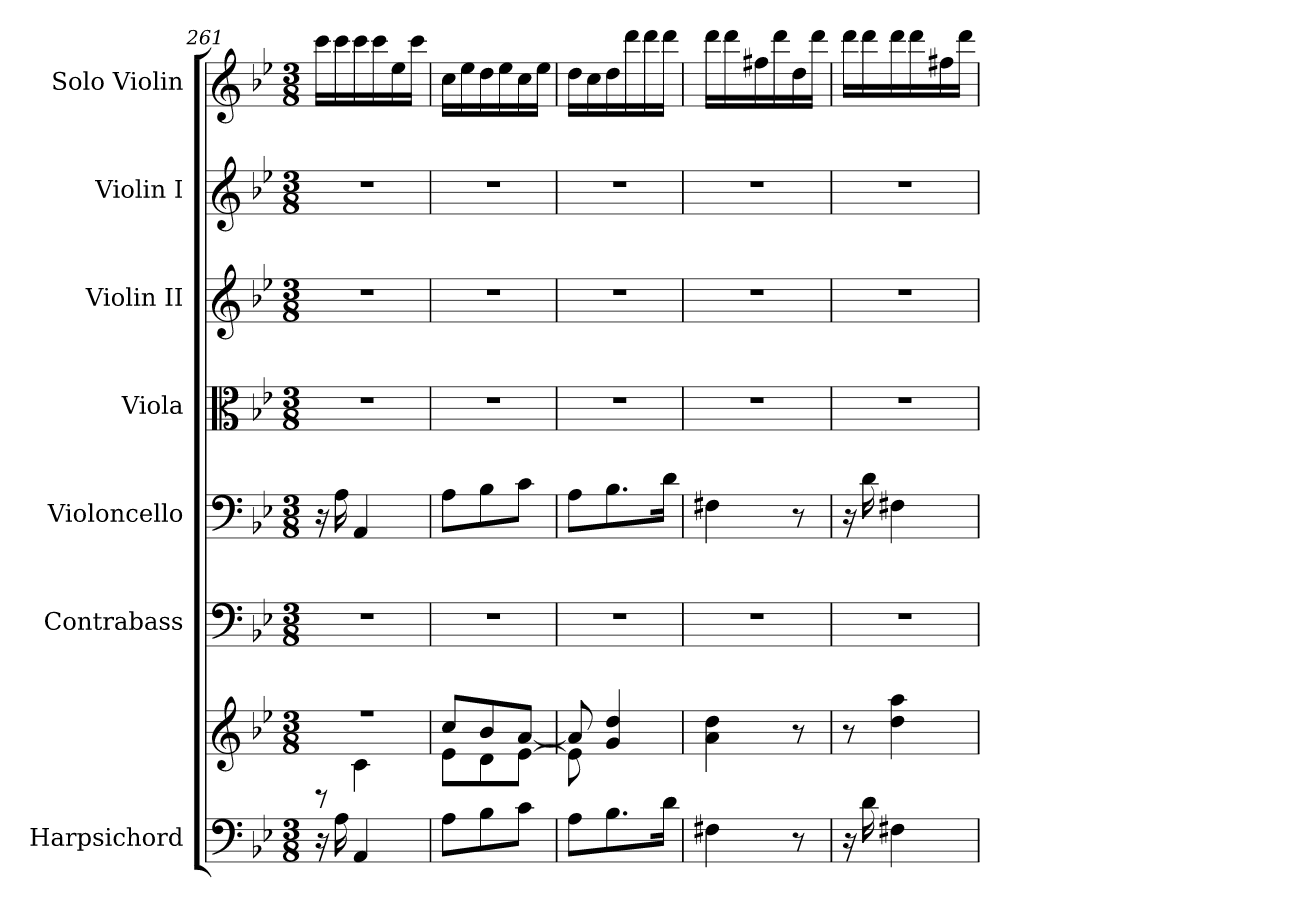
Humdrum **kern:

**kern	**kern	**kern	**kern	**kern	**kern	**kern	**kern
*part7	*part7	*part6	*part5	*part4	*part3	*part2	*part1
*staff8	*staff7	*staff6	*staff5	*staff4	*staff3	*staff2	*staff1
*I"Harpsichord	*	*I"Contrabass	*I"Violoncello	*I"Viola	*I"Violin II	*I"Violin I	*I"Solo Violin
*I'Hch.	*	*I'Cb.	*I'Vc.	*I'Vla.	*I'Vln. II	*I'Vln. I	*I'Vln.
*clefF4	*clefG2	*clefF4	*clefF4	*clefC3	*clefG2	*clefG2	*clefG2
*	*	*ITrd7c12	*	*	*	*	*
*k[b-e-]	*k[b-e-]	*k[b-e-]	*k[b-e-]	*k[b-e-]	*k[b-e-]	*k[b-e-]	*k[b-e-]
*M3/8	*M3/8	*M3/8	*M3/8	*M3/8	*M3/8	*M3/8	*M3/8
=261	=261	=261	=261	=261	=261	=261	=261
*	*^	*	*	*	*	*	*
16r	8rD	4.rff	4.r	16r	4.r	4.r	4.r	16ccc\LL
16A\	.	.	.	16A\	.	.	.	16ccc\
4AA/	4c\	.	.	4AA/	.	.	.	16ccc\
.	.	.	.	.	.	.	.	16ccc\
.	.	.	.	.	.	.	.	16ee-\
.	.	.	.	.	.	.	.	16ccc\JJ
=262	=262	=262	=262	=262	=262	=262	=262	=262
8A\L	8e-\L	8cc/L	4.r	8A\L	4.r	4.r	4.r	16cc\LL
.	.	.	.	.	.	.	.	16ee-\
8B-\	8d\	8b-/	.	8B-\	.	.	.	16dd\
.	.	.	.	.	.	.	.	16ee-\
8c\J	[8e-\J	[8a/J	.	8c\J	.	.	.	16cc\
.	.	.	.	.	.	.	.	16ee-\JJ
=263	=263	=263	=263	=263	=263	=263	=263	=263
8A\L	8e-\]	8a/]	4.r	8A\L	4.r	4.r	4.r	16dd\LL
.	.	.	.	.	.	.	.	16cc\
8.B-\	4g/ 4dd/	4ryy	.	8.B-\	.	.	.	16dd\
.	.	.	.	.	.	.	.	16ddd\
.	.	.	.	.	.	.	.	16ddd\
16d\Jk	.	.	.	16d\Jk	.	.	.	16ddd\JJ
*	*v	*v	*	*	*	*	*	*
!!LO:PB:g=z
=264	=264	=264	=264	=264	=264	=264	=264
4F#X\	4a\ 4dd\	4.r	4F#X\	4.r	4.r	4.r	16ddd\LL
.	.	.	.	.	.	.	16ddd\
.	.	.	.	.	.	.	16ff#X\
.	.	.	.	.	.	.	16ddd\
8r	8r	.	8r	.	.	.	16dd\
.	.	.	.	.	.	.	16ddd\JJ
=265	=265	=265	=265	=265	=265	=265	=265
16r	8r	4.r	16r	4.r	4.r	4.r	16ddd\LL
16d\	.	.	16d\	.	.	.	16ddd\
4F#X\	4dd\ 4aa\	.	4F#X\	.	.	.	16ddd\
.	.	.	.	.	.	.	16ddd\
.	.	.	.	.	.	.	16ff#X\
.	.	.	.	.	.	.	16ddd\JJ
=	=	=	=	=	=	=	=
*-	*-	*-	*-	*-	*-	*-	*-
